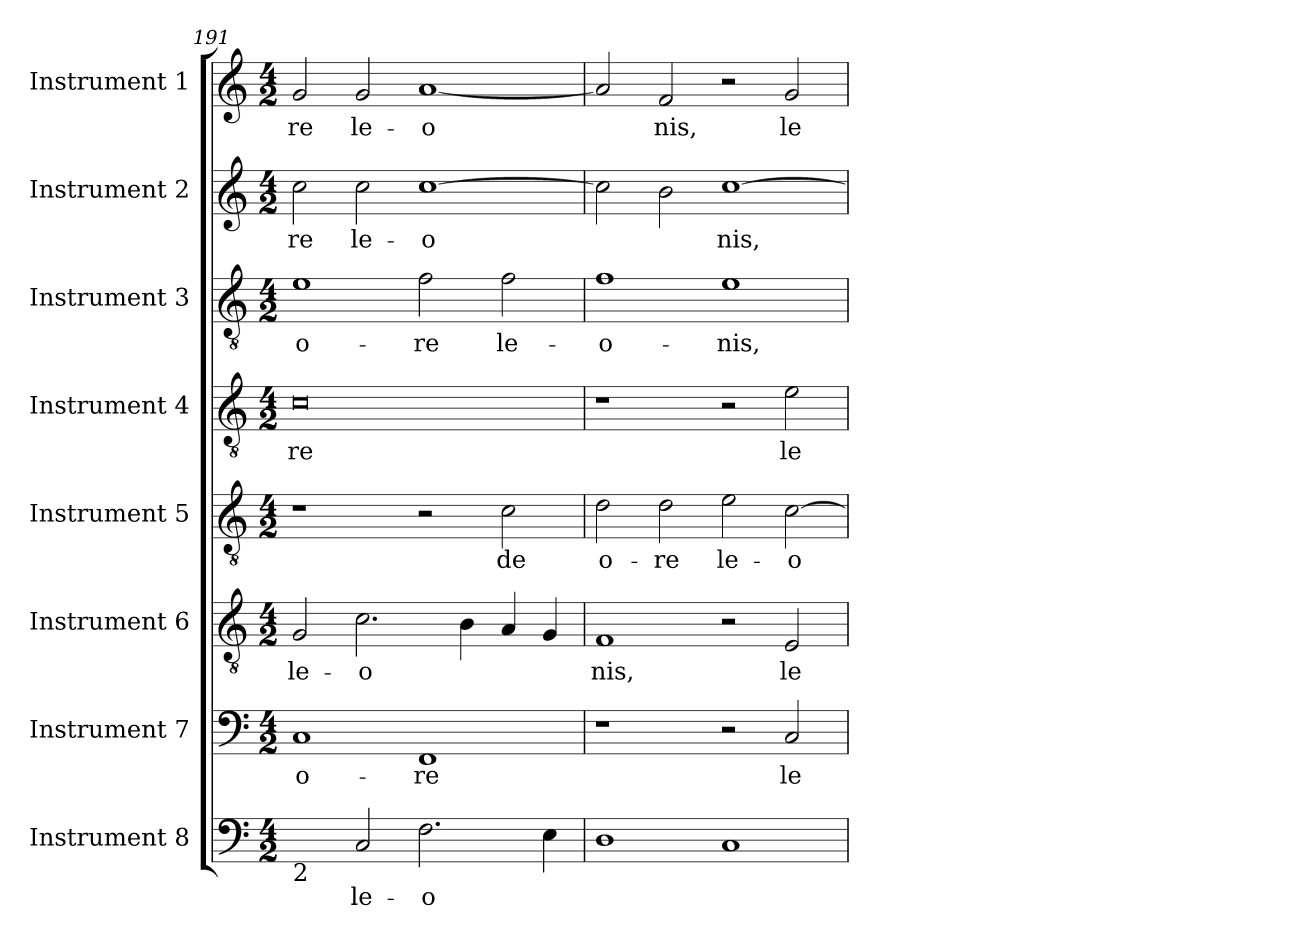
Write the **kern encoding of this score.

**kern	**text	**kern	**text	**kern	**text	**kern	**text	**kern	**text	**kern	**text	**kern	**text	**kern	**text
*part8	*part8	*part7	*part7	*part6	*part6	*part5	*part5	*part4	*part4	*part3	*part3	*part2	*part2	*part1	*part1
*staff8	*staff8	*staff7	*staff7	*staff6	*staff6	*staff5	*staff5	*staff4	*staff4	*staff3	*staff3	*staff2	*staff2	*staff1	*staff1
*I"Instrument 8	*	*I"Instrument 7	*	*I"Instrument 6	*	*I"Instrument 5	*	*I"Instrument 4	*	*I"Instrument 3	*	*I"Instrument 2	*	*I"Instrument 1	*
*clefF4	*	*clefF4	*	*clefGv2	*	*clefGv2	*	*clefGv2	*	*clefGv2	*	*clefG2	*	*clefG2	*
*k[]	*	*k[]	*	*k[]	*	*k[]	*	*k[]	*	*k[]	*	*k[]	*	*k[]	*
*C:	*	*C:	*	*C:	*	*C:	*	*C:	*	*C:	*	*C:	*	*C:	*
*M4/2	*	*M4/2	*	*M4/2	*	*M4/2	*	*M4/2	*	*M4/2	*	*M4/2	*	*M4/2	*
=191	=191	=191	=191	=191	=191	=191	=191	=191	=191	=191	=191	=191	=191	=191	=191
!LO:TX:b:t=2	!	!	!	!	!	!	!	!	!	!	!	!	!	!	!
!	!	!	!LO:LY:b:cj	!	!LO:LY:b:cj	!	!	!	!LO:LY:b:cj	!	!LO:LY:b:cj	!	!LO:LY:b:cj	!	!LO:LY:b:cj
2ryy	.	1C	o-	2G/	le-	1r	.	0c	-re	1e	o-	2cc\	-re	2g/	-re
!	!LO:LY:b:cj	!	!	!	!LO:LY:b:cj	!	!	!	!	!	!	!	!LO:LY:b:cj	!	!LO:LY:b:cj
2C/	-le-	.	.	2.c\	-o-	.	.	.	.	.	.	2cc\	le-	2g/	le-
!	!LO:LY:b:cj	!	!LO:LY:b:cj	!	!	!	!	!	!	!	!LO:LY:b:cj	!	!LO:LY:b:cj	!	!LO:LY:b:cj
2.F\	-o-	1FF	-re	.	.	2r	.	.	.	2f\	-re	[>1cc	-o-	[<1a	-o-
!	!	!	!	!	!LO:LY:b:cj	!	!	!	!	!	!	!	!	!	!
.	.	.	.	4B\	--	.	.	.	.	.	.	.	.	.	.
!	!	!	!	!	!LO:LY:b:cj	!	!LO:LY:b:cj	!	!	!	!LO:LY:b:cj	!	!	!	!
.	.	.	.	4A/	--	2c\	de	.	.	2f\	le-	.	.	.	.
!	!LO:LY:b:cj	!	!	!	!LO:LY:b:cj	!	!	!	!	!	!	!	!	!	!
4E\	--	.	.	4G/	--	.	.	.	.	.	.	.	.	.	.
=192	=192	=192	=192	=192	=192	=192	=192	=192	=192	=192	=192	=192	=192	=192	=192
!	!LO:LY:b:cj	!	!	!	!LO:LY:b:cj	!	!LO:LY:b:cj	!	!	!	!LO:LY:b:cj	!	!LO:LY:b:cj	!	!LO:LY:b:cj
1D	--	1r	.	1F	-nis,	2d\	o-	1r	.	1f	-o-	2cc\]	--	2a/]	--
!	!	!	!	!	!	!	!LO:LY:b:cj	!	!	!	!	!	!LO:LY:b:cj	!	!LO:LY:b:cj
.	.	.	.	.	.	2d\	-re	.	.	.	.	2b\	--	2f/	-nis,
!	!LO:LY:b:cj	!	!	!	!	!	!LO:LY:b:cj	!	!	!	!LO:LY:b:cj	!	!LO:LY:b:cj	!	!
1C	--	2r	.	2r	.	2e\	le-	2r	.	1e	-nis,	[>1cc	-nis,	2r	.
!	!	!	!LO:LY:b:cj	!	!LO:LY:b:cj	!	!LO:LY:b:cj	!	!LO:LY:b:cj	!	!	!	!	!	!LO:LY:b:cj
.	.	2C/	le-	2E/	le-	[>2c\	-o-	2e\	le-	.	.	.	.	2g/	le-
=	=	=	=	=	=	=	=	=	=	=	=	=	=	=	=
*-	*-	*-	*-	*-	*-	*-	*-	*-	*-	*-	*-	*-	*-	*-	*-
